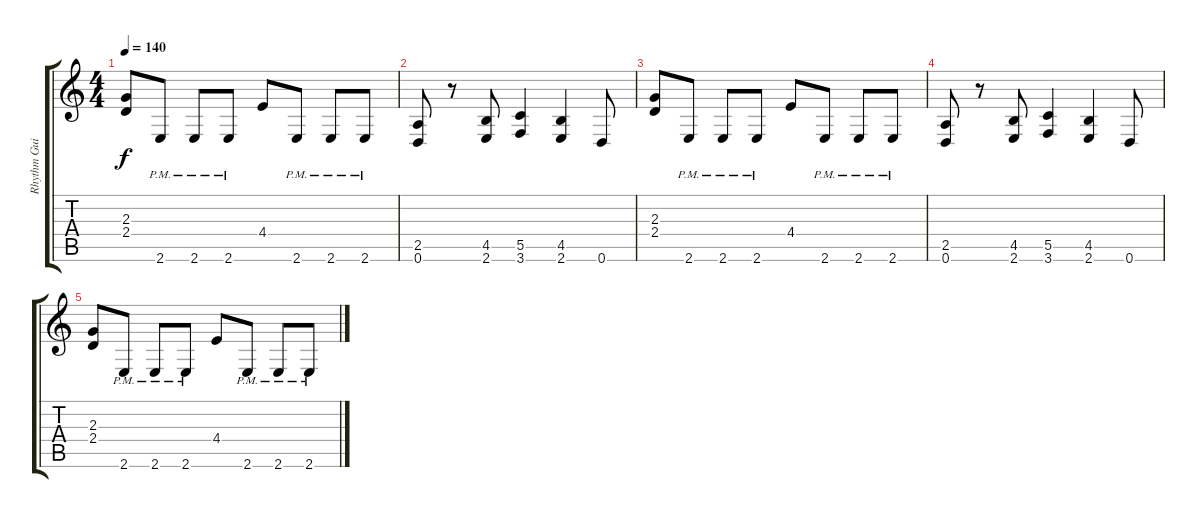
\track ("Rhythm Guitar L" "Rhythm Gui") {instrument distortionguitar}
\staff {score tabs}
\tuning (D4 A3 F3 C3 G2 D2) {hide}
\ts (4 4)
\tempo 140
\clef g2
\ks c
(2.3 2.4).8{dy f volume 7} 2.6{pm}.8 2.6{pm}.8 2.6{pm}.8 4.4.8 2.6{pm}.8 2.6{pm}.8 2.6{pm}.8 |
(2.5 0.6).8 r.8 (4.5 2.6).8 (5.5 3.6).4 (4.5 2.6).4 0.6.8 |
(2.3 2.4).8 2.6{pm}.8 2.6{pm}.8 2.6{pm}.8 4.4.8 2.6{pm}.8 2.6{pm}.8 2.6{pm}.8 |
(2.5 0.6).8 r.8 (4.5 2.6).8 (5.5 3.6).4 (4.5 2.6).4 0.6.8 |
(2.3 2.4).8 2.6{pm}.8 2.6{pm}.8 2.6{pm}.8 4.4.8 2.6{pm}.8 2.6{pm}.8 2.6{pm}.8
